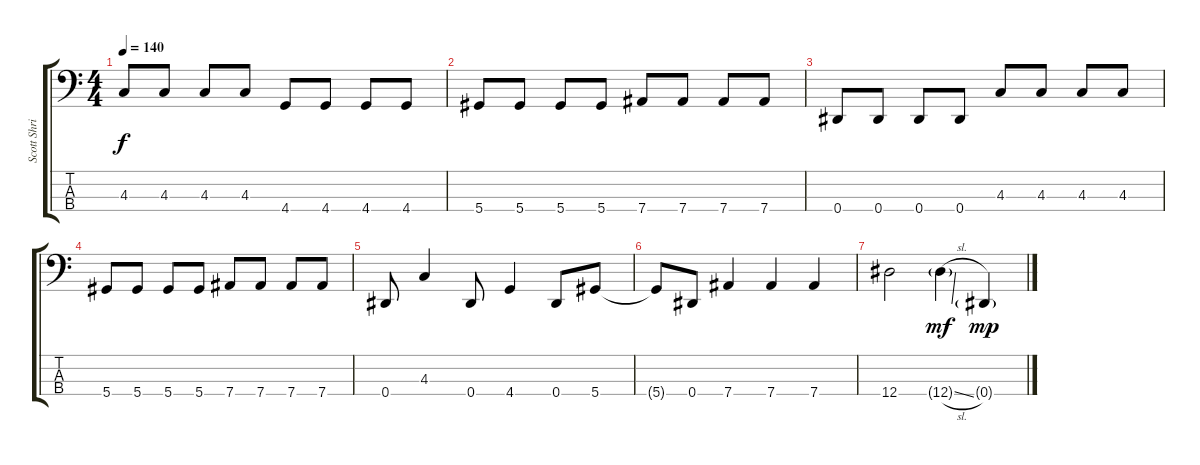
\track ("Scott Shriner" "Scott Shri") {instrument electricbasspick}
\staff {score tabs}
\tuning (Gb2 Db2 Ab1 Eb1) {hide}
\ts (4 4)
\tempo 140
\clef f4
\ks c
4.3.8{dy f} 4.3.8 4.3.8 4.3.8 4.4.8 4.4.8 4.4.8 4.4.8 |
5.4.8 5.4.8 5.4.8 5.4.8 7.4.8 7.4.8 7.4.8 7.4.8 |
0.4.8 0.4.8 0.4.8 0.4.8 4.3.8 4.3.8 4.3.8 4.3.8 |
5.4.8 5.4.8 5.4.8 5.4.8 7.4.8 7.4.8 7.4.8 7.4.8 |
0.4.8 4.3.4 0.4.8 4.4.4 0.4.8 5.4.8 |
5.4{t}.8 0.4.8 7.4.4 7.4.4 7.4.4 |
12.4.2 12.4{sl g}.4{dy mf} 0.4{g}.4{dy mp}
